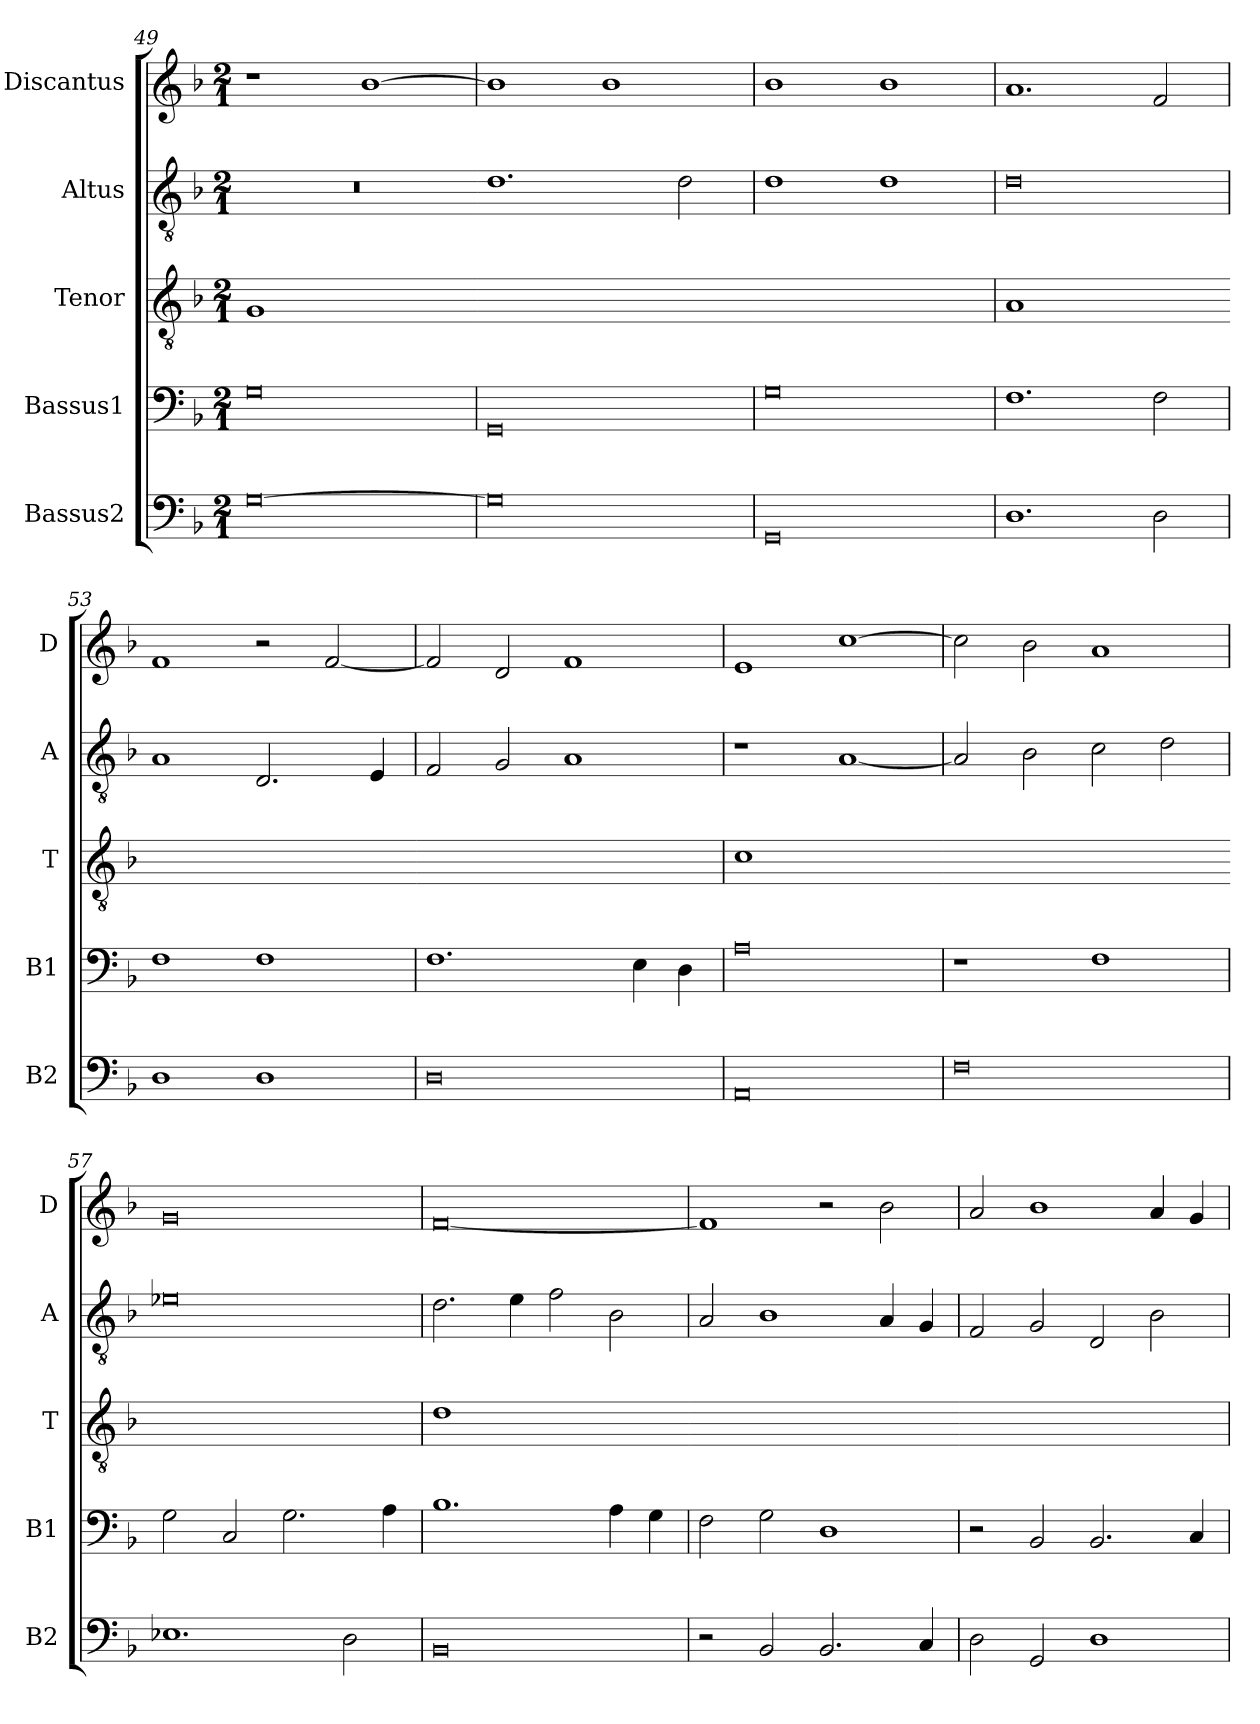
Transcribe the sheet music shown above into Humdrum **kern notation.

**kern	**kern	**kern	**kern	**kern
*part5	*part4	*part3	*part2	*part1
*staff5	*staff4	*staff3	*staff2	*staff1
*I"Bassus2	*I"Bassus1	*I"Tenor	*I"Altus	*I"Discantus
*I'B2	*I'B1	*I'T	*I'A	*I'D
*clefF4	*clefF4	*clefGv2	*clefGv2	*clefG2
*k[b-]	*k[b-]	*k[b-]	*k[b-]	*k[b-]
*M2/1	*M2/1	*M2/1	*M2/1	*M2/1
=49	=49	=49	=49	=49
!	!	!LO:N:vis=1	!	!
[0G	0G	[y0G	0r	1r
.	.	.	.	[1b-
=50	=50	=50-	=50	=50
!	!	!LO:N:vis=1	!	!
0G]	0GG	0Gyy_	1.d	1b-]
.	.	.	.	1b-
.	.	.	2d\	.
=51	=51	=51-	=51	=51
!	!	!LO:N:vis=1	!	!
0GG	0G	0Gyy]	1d	1b-
.	.	.	1d	1b-
=52	=52	=52	=52	=52
!	!	!LO:N:vis=1	!	!
1.D	1.F	[y0A	0d	1.a
2D\	2F\	.	.	2f/
=53	=53	=53-	=53	=53
!	!	!LO:N:vis=1	!	!
1D	1F	0Ayy_	1A	1f
1D	1F	.	2.D/	2r
.	.	.	.	[2f/
.	.	.	4E/	.
=54	=54	=54-	=54	=54
!	!	!LO:N:vis=1	!	!
0D	1.F	0Ayy]	2F/	2f/]
.	.	.	2G/	2d/
.	.	.	1A	1f
.	4E\	.	.	.
.	4D\	.	.	.
=55	=55	=55	=55	=55
!	!	!LO:N:vis=1	!	!
0AA	0A	[y0c	1r	1e
.	.	.	[1A	[1cc
=56	=56	=56-	=56	=56
!	!	!LO:N:vis=1	!	!
0F	1r	0cyy_	2A/]	2cc\]
.	.	.	2B-\	2b-\
.	1F	.	2c\	1a
.	.	.	2d\	.
=57	=57	=57-	=57	=57
!	!	!LO:N:vis=1	!	!
1.E-X	2G\	0cyy]	0e-X	0g
.	2C/	.	.	.
.	2.G\	.	.	.
2D\	.	.	.	.
.	4A\	.	.	.
=58	=58	=58	=58	=58
!	!	!LO:N:vis=1	!	!
0BB-	1.B-	[y0d	2.d\	[0f
.	.	.	4e\	.
.	.	.	2f\	.
.	4A\	.	2B-\	.
.	4G\	.	.	.
=59	=59	=59-	=59	=59
!	!	!LO:N:vis=1	!	!
2r	2F\	0dyy_	2A/	1f]
2BB-/	2G\	.	1B-	.
2.BB-/	1D	.	.	2r
.	.	.	4A/	2b-\
4C/	.	.	4G/	.
=60	=60	=60-	=60	=60
!	!	!LO:N:vis=1	!	!
2D\	2r	0dyy]	2F/	2a/
2GG/	2BB-/	.	2G/	1b-
1D	2.BB-/	.	2D/	.
.	.	.	2B-\	4a/
.	4C/	.	.	4g/
=	=	=	=	=
*-	*-	*-	*-	*-
